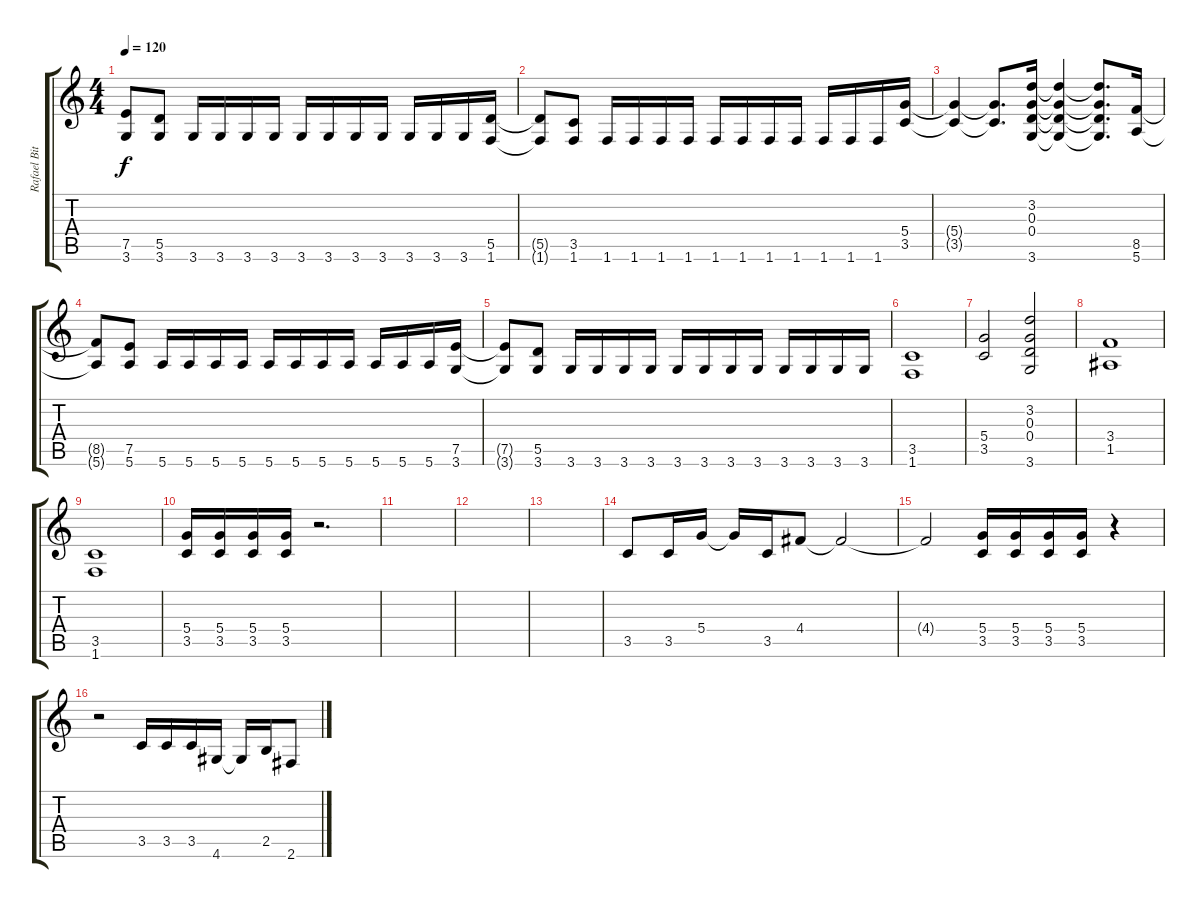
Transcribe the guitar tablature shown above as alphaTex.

\track ("Rafael Bittencourt" "Rafael Bit") {instrument distortionguitar}
\staff {score tabs}
\tuning (E4 B3 G3 D3 A2 E2) {hide}
\ts (4 4)
\tempo 120
\clef g2
\ks c
(7.5{t} 3.6{t}).8{dy f} (5.5 3.6).8 3.6.16 3.6.16 3.6.16 3.6.16 3.6.16 3.6.16 3.6.16 3.6.16 3.6.16 3.6.16 3.6.16 (5.5 1.6).16 |
(5.5{t} 1.6{t}).8 (3.5 1.6).8 1.6.16 1.6.16 1.6.16 1.6.16 1.6.16 1.6.16 1.6.16 1.6.16 1.6.16 1.6.16 1.6.16 (5.4 3.5).16 |
(5.4{t} 3.5{t}).4 (5.4{t} 3.5{t}).8{d} (3.2 0.3 0.4 3.6).16 (3.2{t} 0.3{t} 0.4{t} 3.6{t}).4 (3.2{t} 0.3{t} 0.4{t} 3.6{t}).8{d} (8.5 5.6).16 |
(8.5{t} 5.6{t}).8 (7.5 5.6).8 5.6.16 5.6.16 5.6.16 5.6.16 5.6.16 5.6.16 5.6.16 5.6.16 5.6.16 5.6.16 5.6.16 (7.5 3.6).16 |
(7.5{t} 3.6{t}).8 (5.5 3.6).8 3.6.16 3.6.16 3.6.16 3.6.16 3.6.16 3.6.16 3.6.16 3.6.16 3.6.16 3.6.16 3.6.16 3.6.16 |
(3.5 1.6).1 |
(5.4 3.5).2 (3.2 0.3 0.4 3.6).2 |
(3.4 1.5).1 |
(3.5 1.6).1 |
(5.4 3.5).16 (5.4 3.5).16 (5.4 3.5).16 (5.4 3.5).16 r.2{d} |
|
|
|
3.5.8 3.5.16 5.4.16 5.4{t}.16 3.5.16 4.4.8 4.4{t}.2 |
4.4{t}.2 (5.4 3.5).16 (5.4 3.5).16 (5.4 3.5).16 (5.4 3.5).16 r.4 |
r.2 3.5.16 3.5.16 3.5.16 4.6.16 4.6{t}.16 2.5.16 2.6.8
